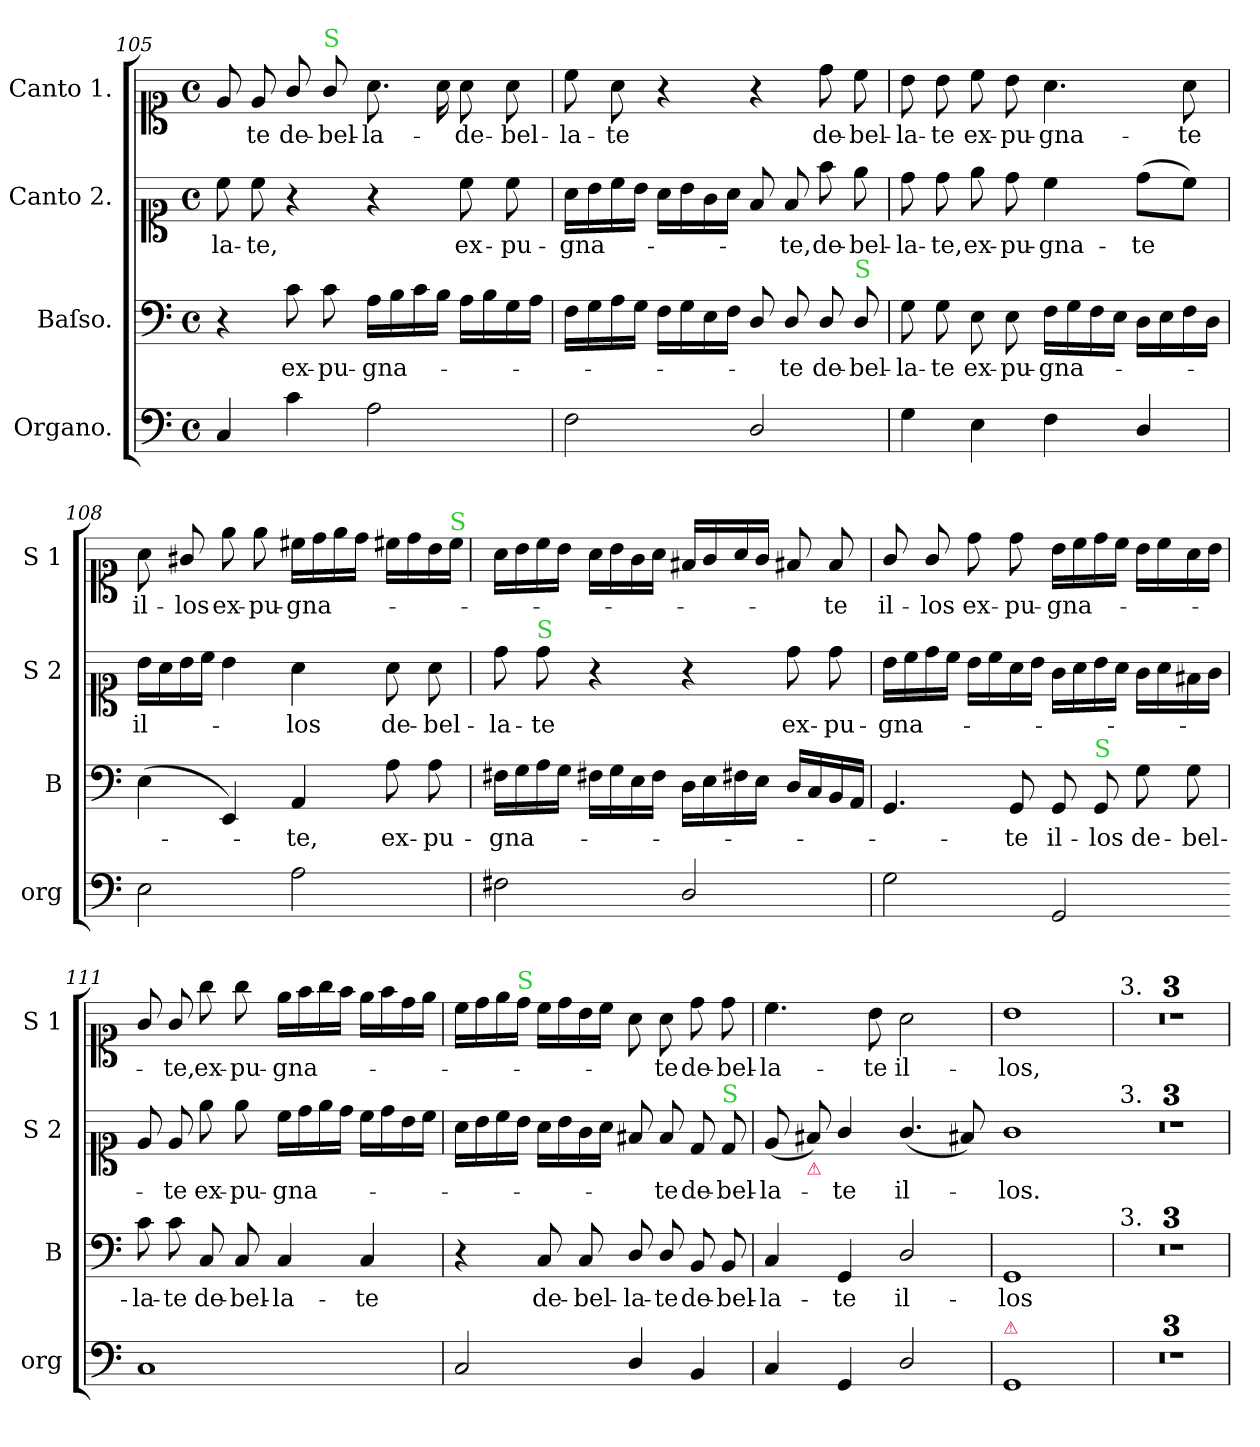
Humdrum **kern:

**kern	**kern	**text	**kern	**text	**kern	**text
*part4	*part3	*part3	*part2	*part2	*part1	*part1
*staff4	*staff3	*staff3	*staff2	*staff2	*staff1	*staff1
*I"Organo.	*I"Baſso.	*	*I"Canto 2.	*	*I"Canto 1.	*
*I'org	*I'B	*	*I'S 2	*	*I'S 1	*
*clefF4	*clefF4	*	*clefC1	*	*clefC1	*
*k[]	*k[]	*	*k[]	*	*k[]	*
*M4/4	*M4/4	*	*M4/4	*	*M4/4	*
*met(c)	*met(c)	*	*met(c)	*	*met(c)	*
=105	=105	=105	=105	=105	=105	=105
4C/	4r	.	8cc\	-la-	8e/	.
.	.	.	8cc\	-te,	8e/	-te
4c\	8c\	ex-	4r	.	8g/	de-
!	!	!	!	!	!LO:TX:a:color=limegreen:t=S	!
.	8c\	-pu-	.	.	8g/	-bel-
2A\	16A\LL	-gna-	4r	.	8.a\	-la-
.	16B\	.	.	.	.	.
.	16c\	.	.	.	.	.
.	16B\JJ	.	.	.	16a\	.
.	16A\LL	.	8cc\	ex-	8a\	de-
.	16B\	.	.	.	.	.
.	16G\	.	8cc\	-pu-	8a\	-bel-
.	16A\JJ	.	.	.	.	.
=106	=106	=106	=106	=106	=106	=106
2F\	16F\LL	.	16a\LL	-gna-	8cc\	-la-
.	16G\	.	16b\	.	.	.
.	16A\	.	16cc\	.	8a\	-te
.	16G\JJ	.	16b\JJ	.	.	.
.	16F\LL	.	16a\LL	.	4r	.
.	16G\	.	16b\	.	.	.
.	16E\	.	16g\	.	.	.
.	16F\JJ	.	16a\JJ	.	.	.
2D/	8D/	.	8f/	.	4r	.
.	8D/	-te	8f/	-te,	.	.
.	8D/	de-	8ff\	de-	8dd\	de-
!	!LO:TX:a:color=limegreen:t=S	!	!	!	!	!
.	8D/	-bel-	8ee\	-bel-	8cc\	-bel-
=107	=107	=107	=107	=107	=107	=107
4G\	8G\	-la-	8dd\	-la-	8b\	-la-
.	8G\	-te	8dd\	-te,	8b\	-te
4E\	8E\	ex-	8ee\	ex-	8cc\	ex-
.	8E\	-pu-	8dd\	-pu-	8b\	-pu-
4F\	16F\LL	-gna-	4cc\	-gna-	4.a\	-gna-
.	16G\	.	.	.	.	.
.	16F\	.	.	.	.	.
.	16E\JJ	.	.	.	.	.
4D/	16D\LL	.	(8dd\L	-te	.	.
.	16E\	.	.	.	.	.
.	16F\	.	8cc\J)	.	8a\	-te
.	16D\JJ	.	.	.	.	.
=108	=108	=108	=108	=108	=108	=108
2E\	(4E\	.	16b\LL	il-	8a\	il-
.	.	.	16a\	.	.	.
.	.	.	16b\	.	8g#X/	-los
.	.	.	16cc\JJ	.	.	.
.	4EE/)	.	4b\	.	8ee\	ex-
.	.	.	.	.	8ee\	-pu-
2A\	4AA/	-te,	4a\	-los	16cc#X\LL	-gna-
.	.	.	.	.	16dd\	.
.	.	.	.	.	16ee\	.
.	.	.	.	.	16dd\JJ	.
.	8A\	ex-	8a\	de-	16cc#X\LL	.
.	.	.	.	.	16dd\	.
.	8A\	-pu-	8a\	-bel-	16b\	.
!	!	!	!	!	!LO:TX:a:color=limegreen:t=S	!
.	.	.	.	.	16cc#\JJ	.
=109	=109	=109	=109	=109	=109	=109
2F#X\	16F#X\LL	-gna-	8dd\	-la-	16a\LL	.
.	16G\	.	.	.	16b\	.
!	!	!	!LO:TX:a:color=limegreen:t=S	!	!	!
.	16A\	.	8dd\	-te	16cc\	.
.	16G\JJ	.	.	.	16b\JJ	.
.	16F#X\LL	.	4r	.	16a\LL	.
.	16G\	.	.	.	16b\	.
.	16E\	.	.	.	16g\	.
.	16F#\JJ	.	.	.	16a\JJ	.
2D/	16D\LL	.	4r	.	16f#X/LL	.
.	16E\	.	.	.	16g/	.
.	16F#X\	.	.	.	16a/	.
.	16E\JJ	.	.	.	16g/JJ	.
.	16D/LL	.	8dd\	ex-	8f#X/	.
.	16C/	.	.	.	.	.
.	16BB/	.	8dd\	-pu-	8f#/	-te
.	16AA/JJ	.	.	.	.	.
=110	=110	=110	=110	=110	=110	=110
2G\	4.GG/	.	16b\LL	-gna-	8g/	il-
.	.	.	16cc\	.	.	.
.	.	.	16dd\	.	8g/	-los
.	.	.	16cc\JJ	.	.	.
.	.	.	16b\LL	.	8dd\	ex-
.	.	.	16cc\	.	.	.
.	8GG/	-te	16a\	.	8dd\	-pu-
.	.	.	16b\JJ	.	.	.
2GG/	8GG/	il-	16g\LL	.	16b\LL	-gna-
.	.	.	16a\	.	16cc\	.
!	!LO:TX:a:color=limegreen:t=S	!	!	!	!	!
.	8GG/	-los	16b\	.	16dd\	.
.	.	.	16a\JJ	.	16cc\JJ	.
.	8G\	de-	16g\LL	.	16b\LL	.
.	.	.	16a\	.	16cc\	.
.	8G\	-bel-	16f#X\	.	16a\	.
.	.	.	16g\JJ	.	16b\JJ	.
=111-	=111	=111	=111	=111	=111	=111
1C/	8c\	-la-	8e/	.	8g/	.
.	8c\	-te	8e/	-te	8g/	-te,
!	!	!LO:LY:i	!	!	!	!
.	8C/	de-	8ee\	ex-	8gg\	ex-
!	!	!LO:LY:i	!	!	!	!
.	8C/	-bel-	8ee\	-pu-	8gg\	-pu-
!	!	!LO:LY:i	!	!	!	!
.	4C/	-la-	16cc\LL	-gna-	16ee\LL	-gna-
.	.	.	16dd\	.	16ff\	.
.	.	.	16ee\	.	16gg\	.
.	.	.	16dd\JJ	.	16ff\JJ	.
!	!	!LO:LY:i	!	!	!	!
.	4C/	-te	16cc\LL	.	16ee\LL	.
.	.	.	16dd\	.	16ff\	.
.	.	.	16b\	.	16dd\	.
.	.	.	16cc\JJ	.	16ee\JJ	.
=112	=112	=112	=112	=112	=112	=112
2C/	4r	.	16a\LL	.	16cc\LL	.
.	.	.	16b\	.	16dd\	.
.	.	.	16cc\	.	16ee\	.
!	!	!	!	!	!LO:TX:a:color=limegreen:t=S	!
.	.	.	16b\JJ	.	16dd\JJ	.
.	8C/	de-	16a\LL	.	16cc\LL	.
.	.	.	16b\	.	16dd\	.
.	8C/	-bel-	16g\	.	16b\	.
.	.	.	16a\JJ	.	16cc\JJ	.
4D/	8D/	-la-	8f#X/	.	8a\	.
.	8D/	-te	8f#/	-te	8a\	-te
!	!	!LO:LY:i	!	!	!	!
4BB/	8BB/	de-	8d/	de-	8dd\	de-
!	!	!	!LO:TX:a:color=limegreen:t=S	!	!	!
!	!	!LO:LY:i	!	!	!	!
.	8BB/	-bel-	8d/	-bel-	8dd\	-bel-
=113	=113	=113	=113	=113	=113	=113
!	!	!LO:LY:i	!	!	!	!
4C/	4C/	-la-	(8e/	-la-	4.cc\	-la-
!	!	!	!LO:TX:b:color=crimson:t=⚠	!	!	!
.	.	.	8f#X/)	.	.	.
!	!	!LO:LY:i	!	!	!	!
4GG/	4GG/	-te	4g/	-te	.	.
.	.	.	.	.	8b\	-te
2D/	2D/	il-	(4.g/	il-	2a\	il-
.	.	.	8f#X/)	.	.	.
=114	=114	=114	=114-	=114	=114	=114
!LO:TX:a:color=crimson:t=⚠	!	!	!	!	!	!
1GGi	1GG/	-los	1g\	-los.	1b\	-los,
=115	=115	=115	=115-	=115	=115	=115
!	!	!	!	!	!LO:TX:a:t=3.	!
!	!	!	!LO:TX:a:t=3.	!	!	!
!	!LO:TX:a:t=3.	!	!	!	!	!
1ryy	1r	.	1r	.	1r	.
=116	=116	=116	=116	=116	=116	=116
1ryy	1r	.	1r	.	1r	.
=117	=117	=117	=117	=117	=117	=117
1ryy	1r	.	1r	.	1r	.
=	=	=	=	=	=	=
*-	*-	*-	*-	*-	*-	*-
